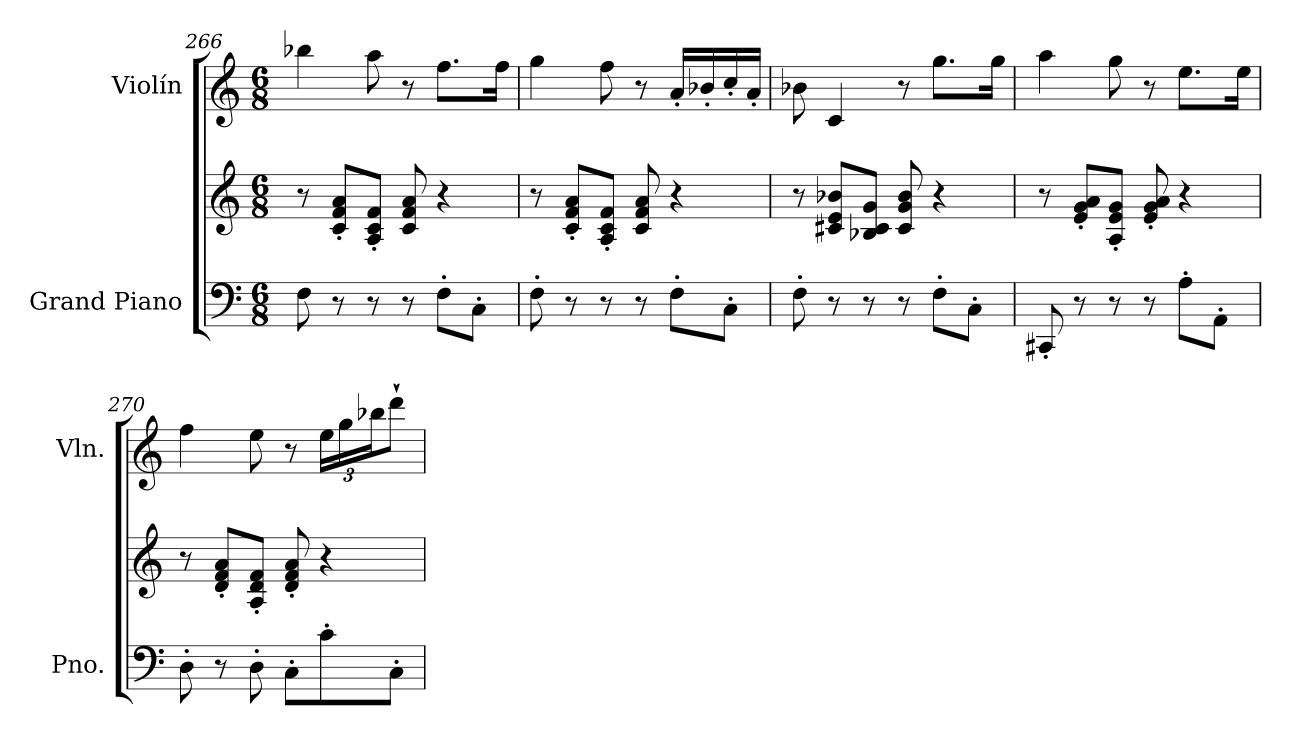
**kern	**kern	**kern
*part2	*part2	*part1
*staff3	*staff2	*staff1
*I"Grand Piano	*	*I"Violín
*I'Pno.	*	*I'Vln.
*clefF4	*clefG2	*clefG2
*k[]	*k[]	*k[]
*M6/8	*M6/8	*M6/8
=266	=266	=266
8F\	8r	4bb-X\
8r	8c/' 8f/' 8a/'L	.
8r	8A/' 8c/' 8f/'J	8aa\
8r	8c/ 8f/ 8a/	8r
8F'\L	4r	8.ff\L
8C'\J	.	.
.	.	16ff\Jk
=267	=267	=267
8F'\	8r	4gg\
8r	8c/' 8f/' 8a/'L	.
8r	8A/' 8c/' 8f/'J	8ff\
8r	8c/ 8f/ 8a/	8r
8F'\L	4r	16a'/LL
.	.	16b-X'/
8C'\J	.	16cc'/
.	.	16a'/JJ
!!LO:LB:g=z
=268	=268	=268
8F'\	8r	8b-X\
8r	8c#X/ 8e/ 8b-X/L	4c/
8r	8B-X/ 8c#/ 8g/J	.
8r	8c#/ 8g/ 8b-/	8r
8F'\L	4r	8.gg\L
8C'\J	.	.
.	.	16gg\Jk
=269	=269	=269
8CC#X'/	8r	4aa\
8r	8e/' 8g/' 8a/'L	.
8r	8A/' 8e/' 8g/'J	8gg\
8r	8e/' 8g/' 8a/'	8r
8A'\L	4r	8.ee\L
8AA'\J	.	.
.	.	16ee\Jk
=270	=270	=270
8D'\	8r	4ff\
8r	8d/' 8f/' 8a/'L	.
8D'\	8A/' 8d/' 8f/'J	8ee\
8C'\L	8d/' 8f/' 8a/'	8r
*	*	*Xbrackettup
8c'\	4r	24ee\LL
.	.	24gg\
.	.	24bb-X\J
8C'\J	.	8ddd`\J
=	=	=
*-	*-	*-
